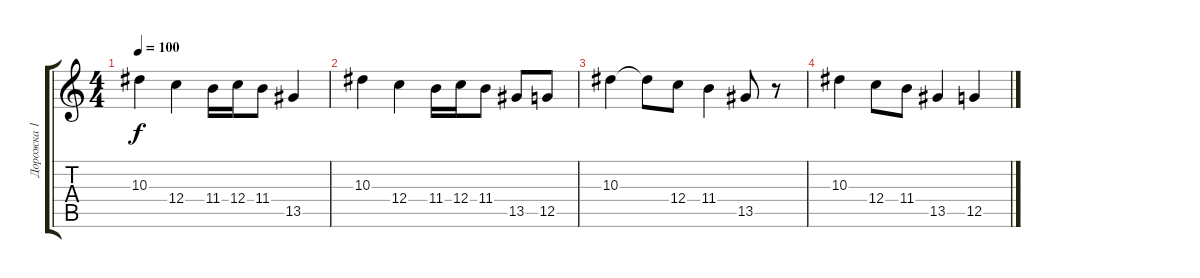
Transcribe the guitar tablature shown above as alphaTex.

\track ("Дорожка 1" "Дорожка 1") {instrument distortionguitar}
\staff {score tabs}
\tuning (D4 A3 F3 C3 G2 C2) {hide}
\ts (4 4)
\tempo 100
\clef g2
\ks c
10.3.4{dy f} 12.4.4 11.4.16 12.4.16 11.4.8 13.5.4 |
10.3.4 12.4.4 11.4.16 12.4.16 11.4.8 13.5.8 12.5.8 |
\ks aminor
10.3.4 10.3{t}.8 12.4.8 11.4.4 13.5.8 r.8 |
\ks c
10.3.4 12.4.8 11.4.8 13.5.4 12.5.4
